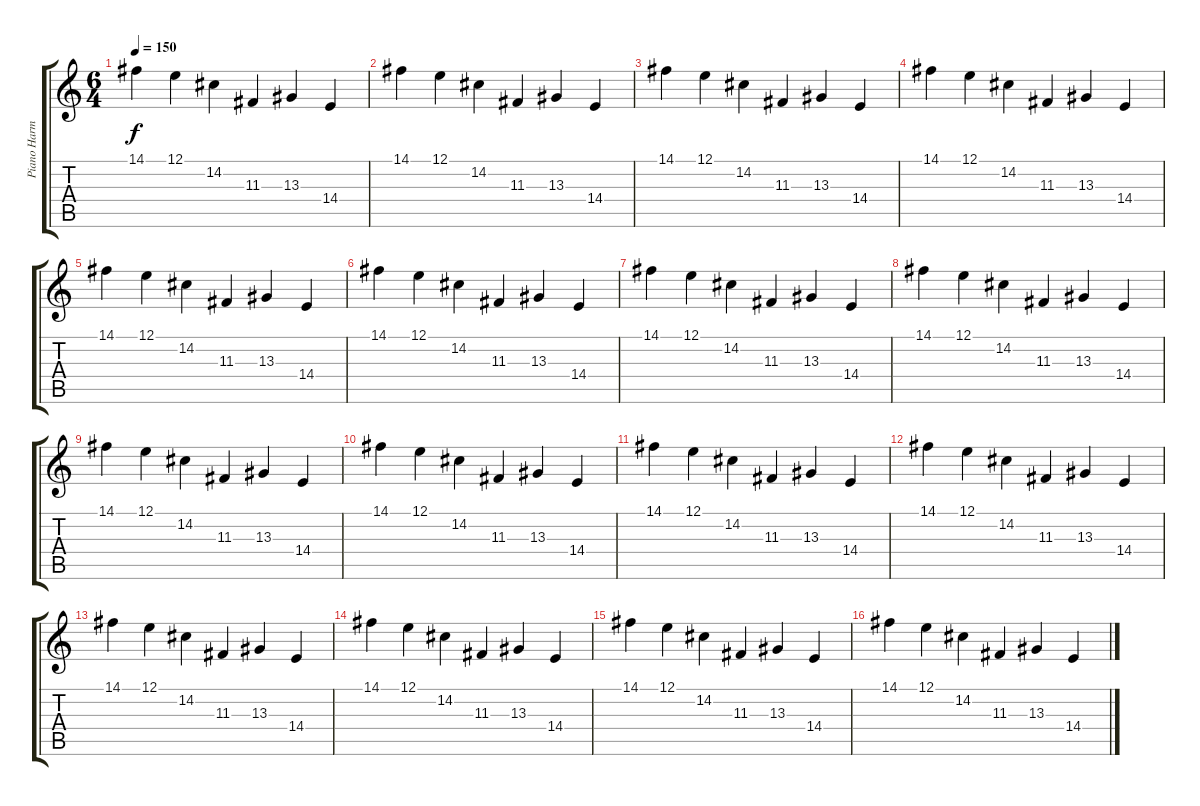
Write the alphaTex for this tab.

\track ("Piano Harmony" "Piano Harm") {instrument acousticgrandpiano}
\staff {score tabs}
\tuning (E4 B3 G3 D3 A2 E2) {hide}
\ts (6 4)
\tempo 150
\clef g2
\ks c
14.1.4{dy f} 12.1.4 14.2.4 11.3.4 13.3.4 14.4.4 |
14.1.4 12.1.4 14.2.4 11.3.4 13.3.4 14.4.4 |
14.1.4 12.1.4 14.2.4 11.3.4 13.3.4 14.4.4 |
14.1.4 12.1.4 14.2.4 11.3.4 13.3.4 14.4.4 |
14.1.4 12.1.4 14.2.4 11.3.4 13.3.4 14.4.4 |
14.1.4 12.1.4 14.2.4 11.3.4 13.3.4 14.4.4 |
14.1.4 12.1.4 14.2.4 11.3.4 13.3.4 14.4.4 |
14.1.4 12.1.4 14.2.4 11.3.4 13.3.4 14.4.4 |
14.1.4 12.1.4 14.2.4 11.3.4 13.3.4 14.4.4 |
14.1.4 12.1.4 14.2.4 11.3.4 13.3.4 14.4.4 |
14.1.4 12.1.4 14.2.4 11.3.4 13.3.4 14.4.4 |
14.1.4 12.1.4 14.2.4 11.3.4 13.3.4 14.4.4 |
14.1.4 12.1.4 14.2.4 11.3.4 13.3.4 14.4.4 |
14.1.4 12.1.4 14.2.4 11.3.4 13.3.4 14.4.4 |
14.1.4 12.1.4 14.2.4 11.3.4 13.3.4 14.4.4 |
14.1.4 12.1.4 14.2.4 11.3.4 13.3.4 14.4.4
